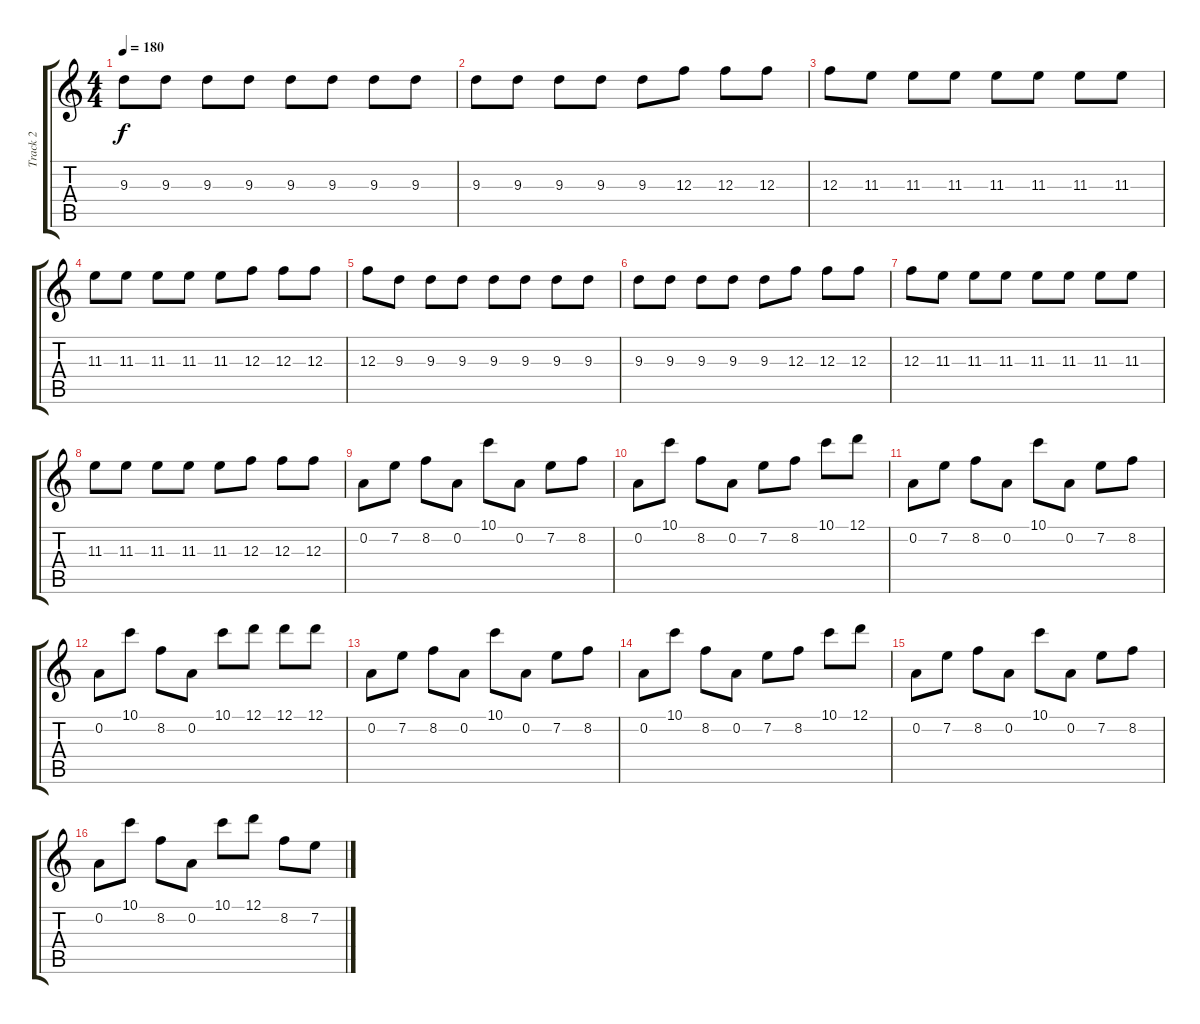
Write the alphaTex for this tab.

\track ("Track 2" "Track 2") {instrument distortionguitar}
\staff {score tabs}
\tuning (D4 A3 F3 C3 G2 D2) {hide}
\ts (4 4)
\tempo 180
\clef g2
\ks c
9.3.8{dy f} 9.3.8 9.3.8 9.3.8 9.3.8 9.3.8 9.3.8 9.3.8 |
9.3.8 9.3.8 9.3.8 9.3.8 9.3.8 12.3.8 12.3.8 12.3.8 |
12.3.8 11.3.8 11.3.8 11.3.8 11.3.8 11.3.8 11.3.8 11.3.8 |
11.3.8 11.3.8 11.3.8 11.3.8 11.3.8 12.3.8 12.3.8 12.3.8 |
12.3.8 9.3.8 9.3.8 9.3.8 9.3.8 9.3.8 9.3.8 9.3.8 |
9.3.8 9.3.8 9.3.8 9.3.8 9.3.8 12.3.8 12.3.8 12.3.8 |
12.3.8 11.3.8 11.3.8 11.3.8 11.3.8 11.3.8 11.3.8 11.3.8 |
11.3.8 11.3.8 11.3.8 11.3.8 11.3.8 12.3.8 12.3.8 12.3.8 |
0.2.8 7.2.8 8.2.8 0.2.8 10.1.8 0.2.8 7.2.8 8.2.8 |
0.2.8 10.1.8 8.2.8 0.2.8 7.2.8 8.2.8 10.1.8 12.1.8 |
0.2.8 7.2.8 8.2.8 0.2.8 10.1.8 0.2.8 7.2.8 8.2.8 |
0.2.8 10.1.8 8.2.8 0.2.8 10.1.8 12.1.8 12.1.8 12.1.8 |
0.2.8 7.2.8 8.2.8 0.2.8 10.1.8 0.2.8 7.2.8 8.2.8 |
0.2.8 10.1.8 8.2.8 0.2.8 7.2.8 8.2.8 10.1.8 12.1.8 |
0.2.8 7.2.8 8.2.8 0.2.8 10.1.8 0.2.8 7.2.8 8.2.8 |
0.2.8 10.1.8 8.2.8 0.2.8 10.1.8 12.1.8 8.2.8 7.2.8
